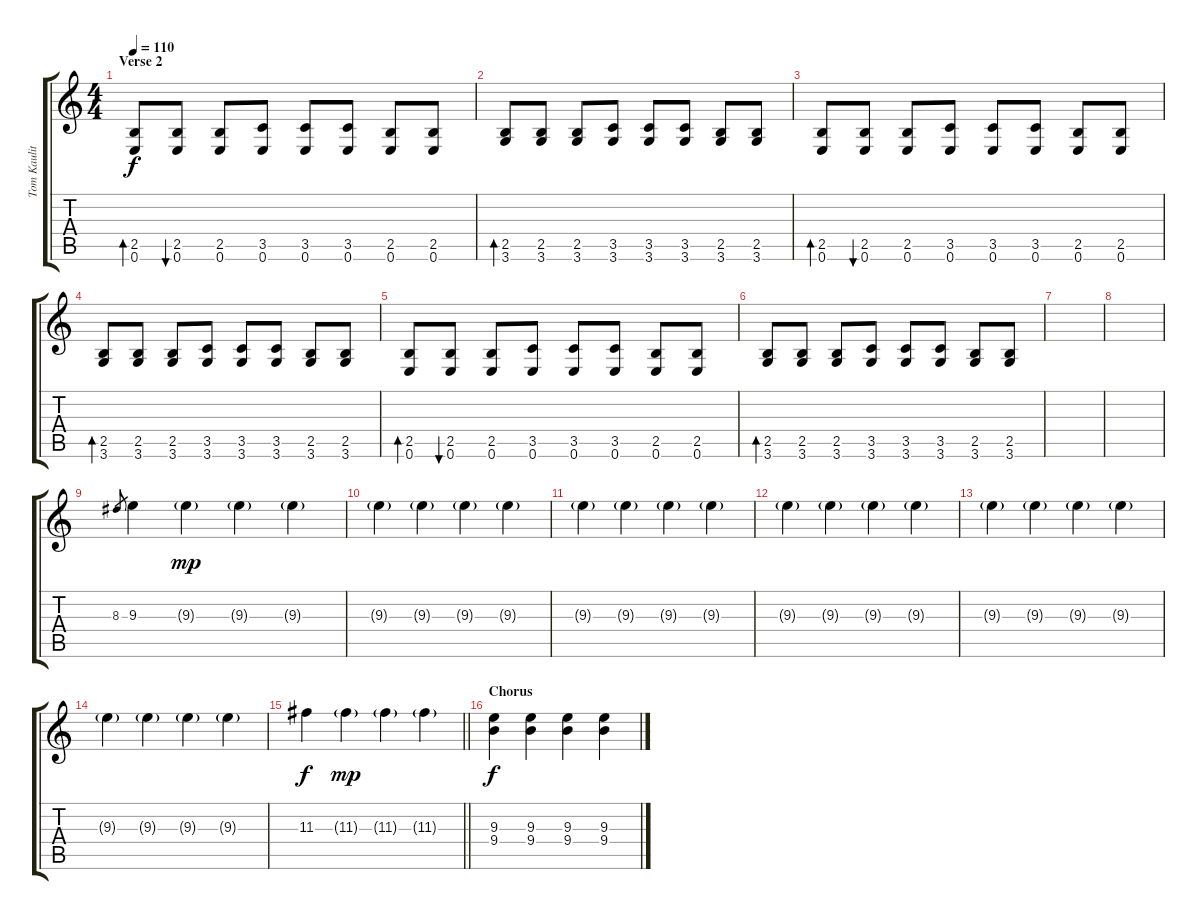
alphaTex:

\track ("Tom Kaulitz" "Tom Kaulit") {instrument acousticguitarsteel}
\staff {score tabs}
\tuning (E4 B3 G3 D3 A2 E2) {hide}
\ts (4 4)
\section ("" "Verse 2")
\tempo 110
\clef g2
\ks c
(2.5 0.6).8{bd 60 dy f} (2.5 0.6).8{bu 60} (2.5 0.6).8 (3.5 0.6).8 (3.5 0.6).8 (3.5 0.6).8 (2.5 0.6).8 (2.5 0.6).8 |
(2.5 3.6).8{bd 60} (2.5 3.6).8 (2.5 3.6).8 (3.5 3.6).8 (3.5 3.6).8 (3.5 3.6).8 (2.5 3.6).8 (2.5 3.6).8 |
(2.5 0.6).8{bd 60} (2.5 0.6).8{bu 60} (2.5 0.6).8 (3.5 0.6).8 (3.5 0.6).8 (3.5 0.6).8 (2.5 0.6).8 (2.5 0.6).8 |
(2.5 3.6).8{bd 60} (2.5 3.6).8 (2.5 3.6).8 (3.5 3.6).8 (3.5 3.6).8 (3.5 3.6).8 (2.5 3.6).8 (2.5 3.6).8 |
(2.5 0.6).8{bd 60} (2.5 0.6).8{bu 60} (2.5 0.6).8 (3.5 0.6).8 (3.5 0.6).8 (3.5 0.6).8 (2.5 0.6).8 (2.5 0.6).8 |
(2.5 3.6).8{bd 60} (2.5 3.6).8 (2.5 3.6).8 (3.5 3.6).8 (3.5 3.6).8 (3.5 3.6).8 (2.5 3.6).8 (2.5 3.6).8 |
|
|
8.3.8{gr} 9.3.4{volume 6 instrument overdrivenguitar} 9.3{g}.4{dy mp} 9.3{g}.4 9.3{g}.4 |
9.3{g}.4 9.3{g}.4 9.3{g}.4 9.3{g}.4 |
9.3{g}.4 9.3{g}.4 9.3{g}.4 9.3{g}.4 |
9.3{g}.4 9.3{g}.4 9.3{g}.4 9.3{g}.4 |
9.3{g}.4 9.3{g}.4 9.3{g}.4 9.3{g}.4 |
9.3{g}.4 9.3{g}.4 9.3{g}.4 9.3{g}.4 |
\barLineRight lightlight
11.3.4{dy f} 11.3{g}.4{dy mp} 11.3{g}.4 11.3{g}.4 |
\section ("" "Chorus")
(9.3 9.4).4{dy f volume 12 instrument acousticguitarsteel} (9.3 9.4).4 (9.3 9.4).4 (9.3 9.4).4
